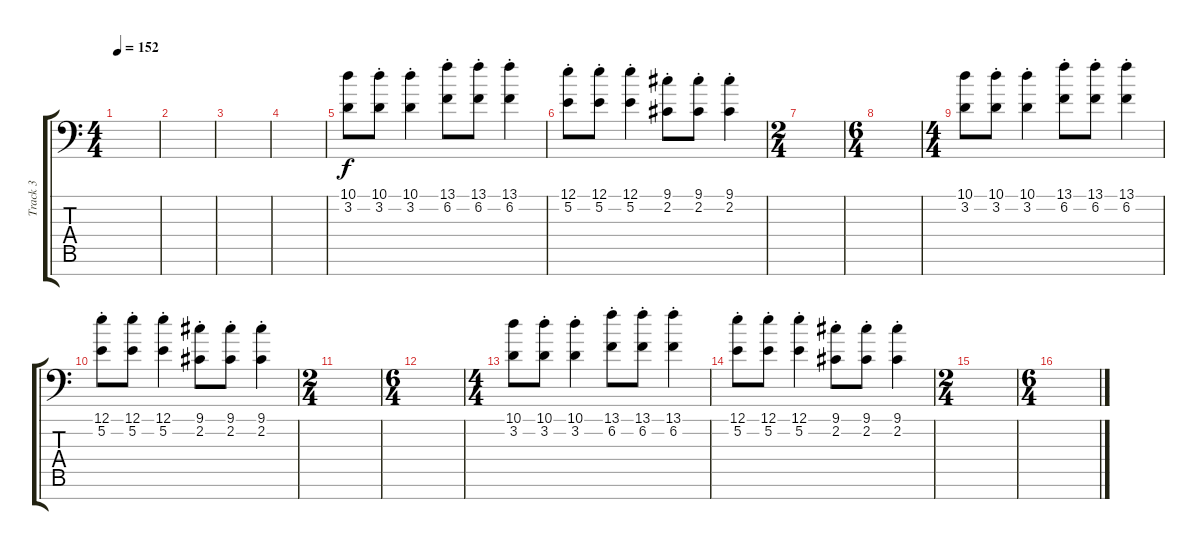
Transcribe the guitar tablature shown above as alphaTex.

\track ("Track 3" "Track 3") {instrument brasssection}
\staff {score tabs}
\tuning (E4 B3 G3 D3 A2 E2 A1) {hide}
\ts (4 4)
\tempo 152
\clef f4
\ks c
|
|
|
|
(10.1 3.2).8 (10.1{st} 3.2{st}).8 (10.1{st} 3.2{st}).4 (13.1{st} 6.2{st}).8 (13.1{st} 6.2{st}).8 (13.1{st} 6.2{st}).4 |
(12.1{st} 5.2{st}).8 (12.1{st} 5.2{st}).8 (12.1{st} 5.2{st}).4 (9.1{st} 2.2{st}).8 (9.1{st} 2.2{st}).8 (9.1{st} 2.2{st}).4 |
\ts (2 4)
|
\ts (6 4)
|
\ts (4 4)
(10.1 3.2).8 (10.1{st} 3.2{st}).8 (10.1{st} 3.2{st}).4 (13.1{st} 6.2{st}).8 (13.1{st} 6.2{st}).8 (13.1{st} 6.2{st}).4 |
(12.1{st} 5.2{st}).8 (12.1{st} 5.2{st}).8 (12.1{st} 5.2{st}).4 (9.1{st} 2.2{st}).8 (9.1{st} 2.2{st}).8 (9.1{st} 2.2{st}).4 |
\ts (2 4)
|
\ts (6 4)
|
\ts (4 4)
(10.1 3.2).8 (10.1{st} 3.2{st}).8 (10.1{st} 3.2{st}).4 (13.1{st} 6.2{st}).8 (13.1{st} 6.2{st}).8 (13.1{st} 6.2{st}).4 |
(12.1{st} 5.2{st}).8 (12.1{st} 5.2{st}).8 (12.1{st} 5.2{st}).4 (9.1{st} 2.2{st}).8 (9.1{st} 2.2{st}).8 (9.1{st} 2.2{st}).4 |
\ts (2 4)
|
\ts (6 4)
